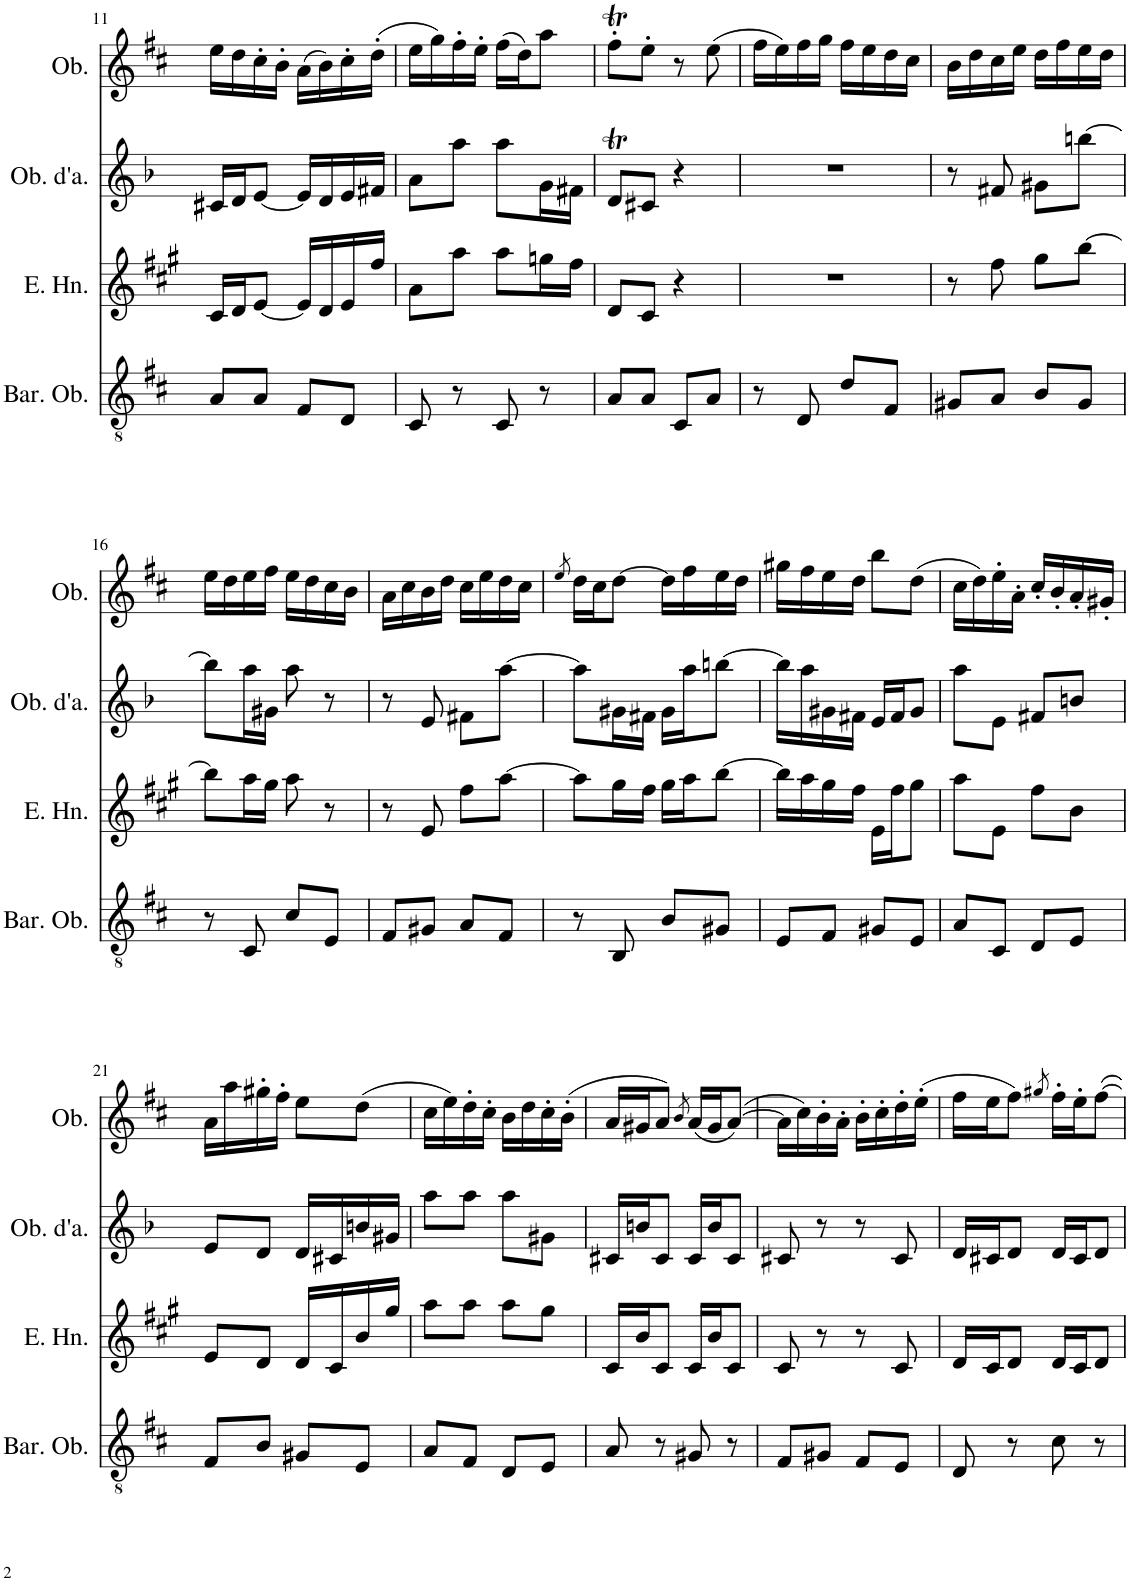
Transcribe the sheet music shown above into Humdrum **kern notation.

**kern	**kern	**kern	**kern
*part4	*part3	*part2	*part1
*staff4	*staff3	*staff2	*staff1
*I"Baritone Oboe	*I"English Horn	*I"Oboe d'amore	*I"Oboe
*I'Bar. Ob.	*I'E. Hn.	*I'Ob. d'a.	*I'Ob.
!!LO:PB:g=z
*clefGv2	*clefG2	*clefG2	*clefG2
*	*Trd4c7	*Trd2c3	*
*k[f#c#]	*k[f#c#g#]	*k[b-]	*k[f#c#]
*M2/4	*M2/4	*M2/4	*M2/4
=11	=11	=11	=11
8A/L	16c#/LL	16c#X/LL	16ee\LL
.	16d/J	16d/J	16dd\
8A/J	[8e/J	[8e/J	16cc#'\
.	.	.	16b'\JJ
8F#/L	16e/LL]	16e/LL]	(16a\LL
.	16d/	16d/	16b\)
8D/J	16e/	16e/	16cc#'\
.	16ff#/JJ	16f#X/JJ	(16dd'\JJ
=12	=12	=12	=12
8C#/	8a\L	8a\L	16ee\LL
.	.	.	16gg\)
8r	8aa\J	8aa\J	16ff#'\
.	.	.	16ee'\JJ
8C#/	8aa\L	8aa\L	(16ff#\LL
.	.	.	16dd\J)
8r	16ggn\L	16g\L	8aa\J
.	16ff#\JJ	16f#X\JJ	.
=13	=13	=13	=13
8A/L	8d/L	8dT/L	8ff#t'\L
8A/J	8c#/J	8c#X/J	8ee'\J
8C#/L	4r	4r	8r
8A/J	.	.	(8ee\
=14	=14	=14	=14
8r	2r	2r	16ff#\LL
.	.	.	16ee\)
8D/	.	.	16ff#\
.	.	.	16gg\JJ
8d/L	.	.	16ff#\LL
.	.	.	16ee\
8F#/J	.	.	16dd\
.	.	.	16cc#\JJ
=15	=15	=15	=15
8G#X/L	8r	8r	16b\LL
.	.	.	16dd\
8A/J	8ff#\	8f#X/	16cc#\
.	.	.	16ee\JJ
8B/L	8gg#\L	8g#X\L	16dd\LL
.	.	.	16ff#\
8G#/J	[8bb\J	[8bbn\J	16ee\
.	.	.	(16dd\JJ
!!LO:LB:g=z
=16	=16	=16	=16
8r	8bb\L]	8bb\L]	16ee\LL
.	.	.	16dd\)
8C#/	16aa\L	16aa\L	16ee\
.	16gg#\JJ	16g#X\JJ	16ff#\JJ
8c#/L	8aa\	8aa\	16ee\LL
.	.	.	16dd\
8E/J	8r	8r	16cc#\
.	.	.	16b\JJ
=17	=17	=17	=17
8F#/L	8r	8r	16a\LL
.	.	.	16cc#\
8G#X/J	8e/	8e/	16b\
.	.	.	16dd\JJ
8A/L	8ff#\L	8f#X\L	16cc#\LL
.	.	.	16ee\
8F#/J	[8aa\J	[8aa\J	16dd\
.	.	.	16cc#\JJ
=18	=18	=18	=18
.	.	.	8qee/
8r	8aa\L]	8aa\L]	16dd\LL
.	.	.	16cc#\J
8BB/	16gg#\L	16g#X\L	[8dd\J
.	16ff#\JJ	16f#X\JJ	.
8B/L	16gg#\LL	16g#\LL	16dd\LL]
.	16aa\J	16aa\J	16ff#\
8G#X/J	[8bb\J	[8bbn\J	16ee\
.	.	.	16dd\JJ
=19	=19	=19	=19
8E/L	16bb\LL]	16bb\LL]	16gg#X\LL
.	16aa\	16aa\	16ff#\
8F#/J	16gg#\	16g#X\	16ee\
.	16ff#\JJ	16f#X\JJ	16dd\JJ
8G#X/L	16e\LL	16e/LL	8bb\L
.	16ff#\J	16f#/J	.
8E/J	8gg#\J	8g#/J	(8dd\J
=20	=20	=20	=20
8A/L	8aa\L	8aa\L	16cc#\LL
.	.	.	16dd\)
8C#/J	8e\J	8e\J	16ee'\
.	.	.	16a'\JJ
8D/L	8ff#\L	8f#X/L	16cc#'/LL
.	.	.	16b'/
8E/J	8b\J	8bn/J	16a'/
.	.	.	(16g#X'/JJ
!!LO:LB:g=z
=21	=21	=21	=21
8F#/L	8e/L	8e/L	16a\LL
.	.	.	16aa\)
8B/J	8d/J	8d/J	16gg#X'\
.	.	.	16ff#'\JJ
8G#X/L	16d/LL	16d/LL	8ee\L
.	16c#/	16c#X/	.
8E/J	16b/	16bn/	(8dd\J
.	16gg#/JJ	16g#X/JJ	.
=22	=22	=22	=22
8A/L	8aa\L	8aa\L	16cc#\LL
.	.	.	16ee\)
8F#/J	8aa\J	8aa\J	16dd'\
.	.	.	16cc#'\JJ
8D/L	8aa\L	8aa\L	16b\LL
.	.	.	16dd\
8E/J	8gg#\J	8g#X\J	16cc#'\
.	.	.	(16b'\JJ
=23	=23	=23	=23
8A/	16c#/LL	16c#X/LL	16a/LL
.	16b/J	16bn/J	16g#X/J
8r	8c#/J	8c#/J	8a/J)
.	.	.	8qb/
8G#X/	16c#/LL	16c#/LL	(16a/LL
.	16b/J	16b/J	16g#/J
8r	8c#/J	8c#/J	([8a/J)
=24	=24	=24	=24
8F#/L	8c#/	8c#X/	16a\LL]
.	.	.	16cc#\)
8G#X/J	8r	8r	16b'\
.	.	.	16a'\JJ
8F#/L	8r	8r	16b'\LL
.	.	.	16cc#'\
8E/J	8c#/	8c#/	16dd'\
.	.	.	(16ee'\JJ
=25	=25	=25	=25
8D/	16d/LL	16d/LL	16ff#\LL
.	16c#/J	16c#X/J	16ee\J
8r	8d/J	8d/J	8ff#\J)
.	.	.	8qgg#X/
8c#\	16d/LL	16d/LL	16ff#'\LL
.	16c#/J	16c#/J	16ee'\J
8r	8d/J	8d/J	[8ff#\J
=	=	=	=
*-	*-	*-	*-
